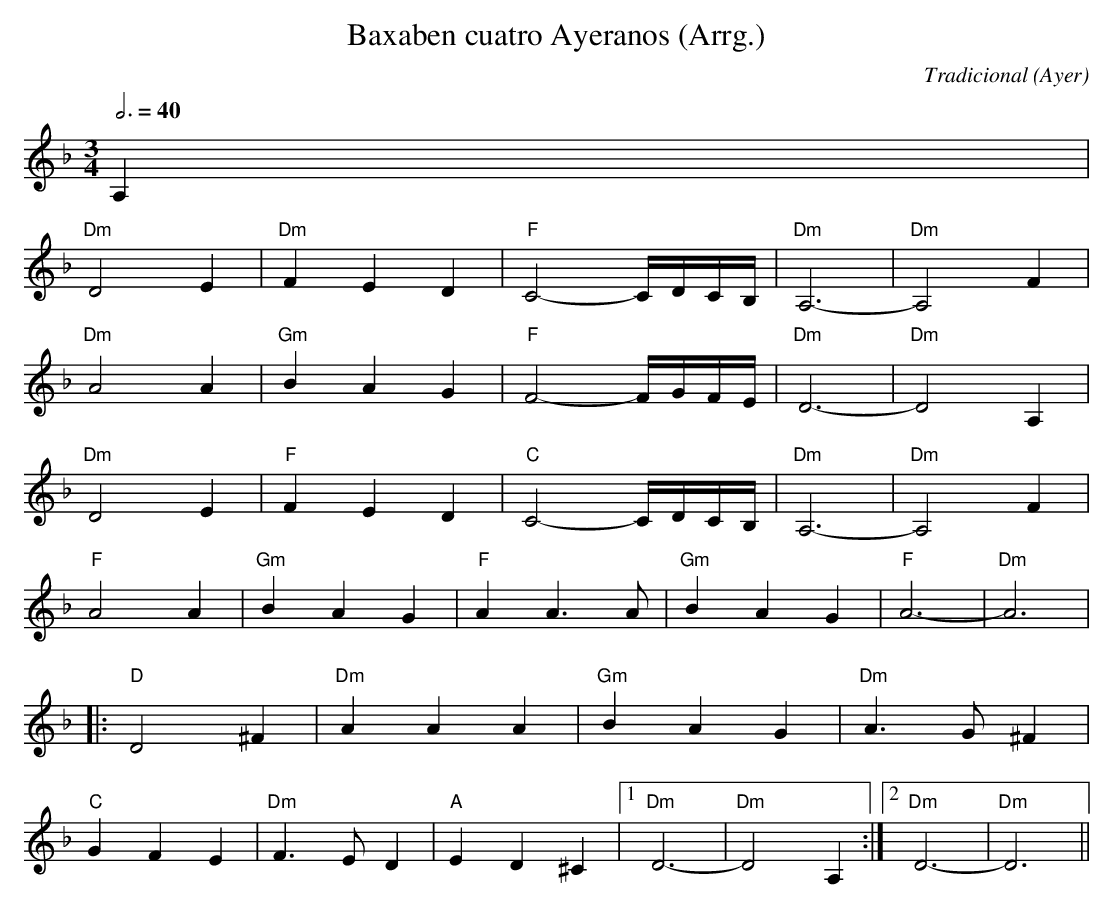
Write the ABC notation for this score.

X:1
T:Baxaben cuatro Ayeranos (Arrg.)
C:Tradicional
O:Ayer
M:3/4
L:1/4
Q:3/4=40
K:Dm
A,|
"Dm"D2 E|"Dm"FED|"F"C2-C/4D/4C/4B,/4|"Dm"A,3-|"Dm"A,2F|
"Dm"A2 A|"Gm"BAG|"F"F2-F/4G/4F/4E/4|"Dm"D3-|"Dm"D2 A,|
"Dm"D2 E|"F" FED|"C"C2-C/4D/4C/4B,/4|"Dm"A,3-|"Dm"A,2F|
"F" A2 A|"Gm"BAG|"F"A A>A|"Gm"BAG|"F"A3-|"Dm"A3|
|:"D"D2 ^F|"Dm"AAA|"Gm"BAG|"Dm"A>G^F|
"C"GFE|"Dm"F>ED|"A"ED^C|[1 "Dm"D3-|"Dm"D2 A,:|[2 "Dm"D3-|"Dm"D3||
